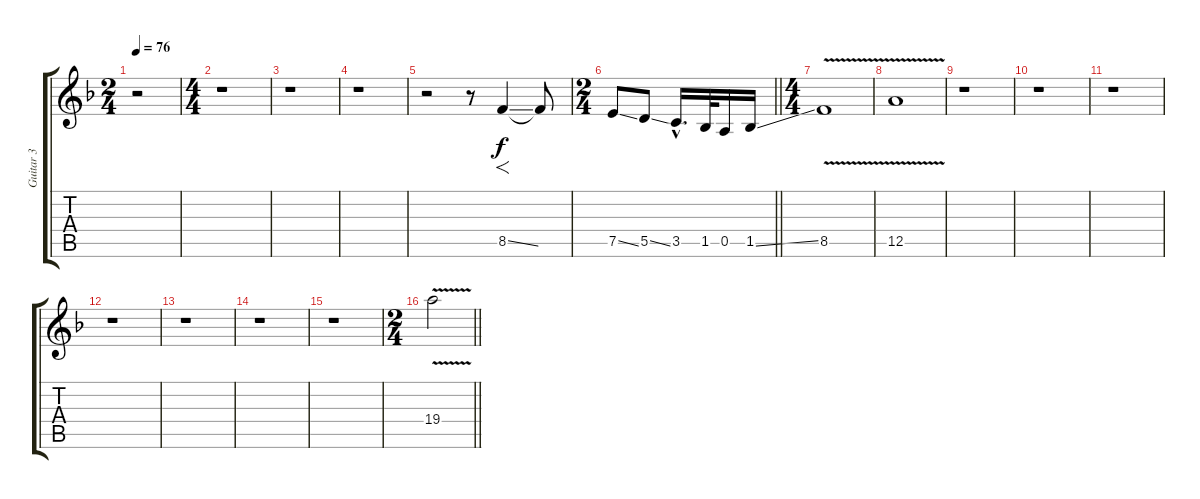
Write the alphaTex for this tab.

\track ("Guitar 3" "Guitar 3") {instrument electricguitarjazz}
\staff {score tabs}
\tuning (E4 B3 G3 D3 A2 E2) {hide}
\ts (2 4)
\tempo 76
\clef g2
\ks f
r.2{dy f} |
\ts (4 4)
r.1 |
r.1 |
r.1 |
r.2{volume 10 balance 8 instrument distortionguitar} r.8 8.5{ss}.4{f} 8.5{t}.8 |
\ts (2 4)
\barLineRight lightlight
7.5{ss}.8 5.5{ss}.8 3.5{hac}.16{d} 1.5.32 0.5.16 1.5{ss}.16 |
\ts (4 4)
8.5{v}.1 |
12.5{v}.1 |
r.1 |
r.1 |
r.1 |
r.1 |
r.1 |
r.1 |
r.1 |
\ts (2 4)
\barLineRight lightlight
19.4{v}.2
